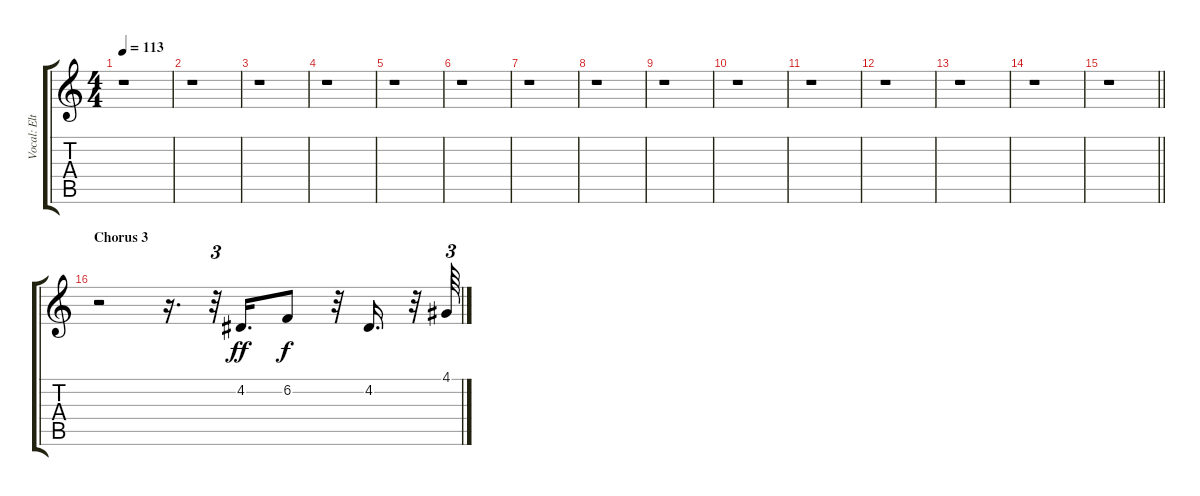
\track ("Vocal: Elton John" "Vocal: Elt") {instrument violin}
\staff {score tabs}
\tuning (E4 B3 G3 D3 A2 E2) {hide}
\ts (4 4)
\tempo 113
\clef g2
\ks c
r.1{dy f} |
r.1 |
r.1 |
r.1 |
r.1 |
r.1 |
r.1 |
r.1 |
r.1 |
r.1 |
r.1 |
r.1 |
r.1 |
r.1 |
\barLineRight lightlight
r.1 |
\section ("" "Chorus 3")
r.2 r.16{d} r.32{tu (3 2)} 4.2.16{d dy ff} 6.2.8{dy f} r.32 4.2.16{d} r.32 4.1.64{tu (3 2)}
